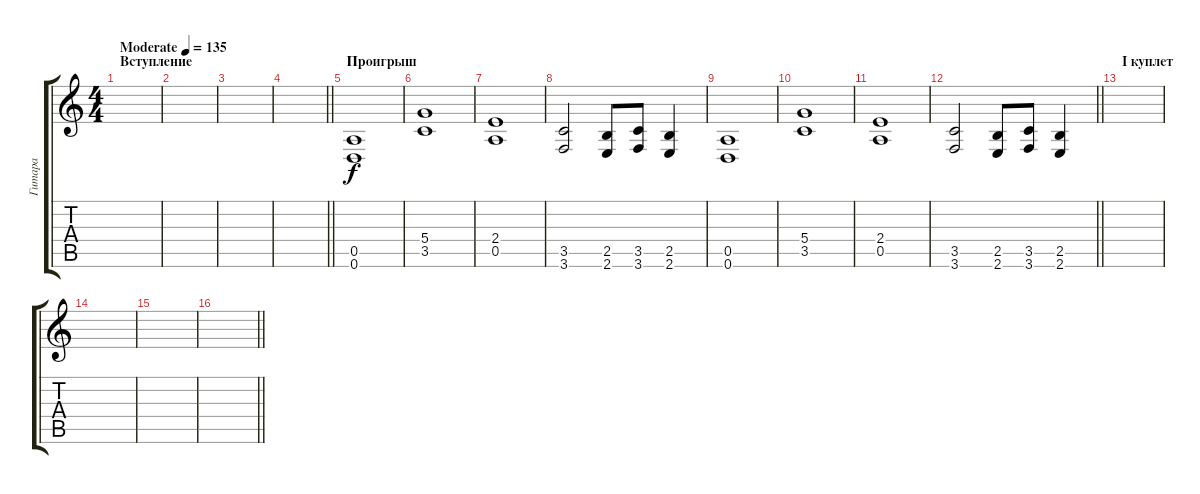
\track ("Гитара" "Гитара") {instrument overdrivenguitar}
\staff {score tabs}
\tuning (E4 B3 G3 D3 A2 D2) {hide}
\ts (4 4)
\section ("" "Вступление")
\tempo (135 "Moderate")
\clef g2
\ks c
|
|
|
\barLineRight lightlight
|
\section ("" "Проигрыш")
(0.5 0.6).1 |
(5.4 3.5).1 |
(2.4 0.5).1 |
(3.5 3.6).2 (2.5 2.6).8 (3.5 3.6).8 (2.5 2.6).4 |
(0.5 0.6).1 |
(5.4 3.5).1 |
(2.4 0.5).1 |
\barLineRight lightlight
(3.5 3.6).2 (2.5 2.6).8 (3.5 3.6).8 (2.5 2.6).4 |
\section ("" "I куплет")
|
|
|
\barLineRight lightlight
